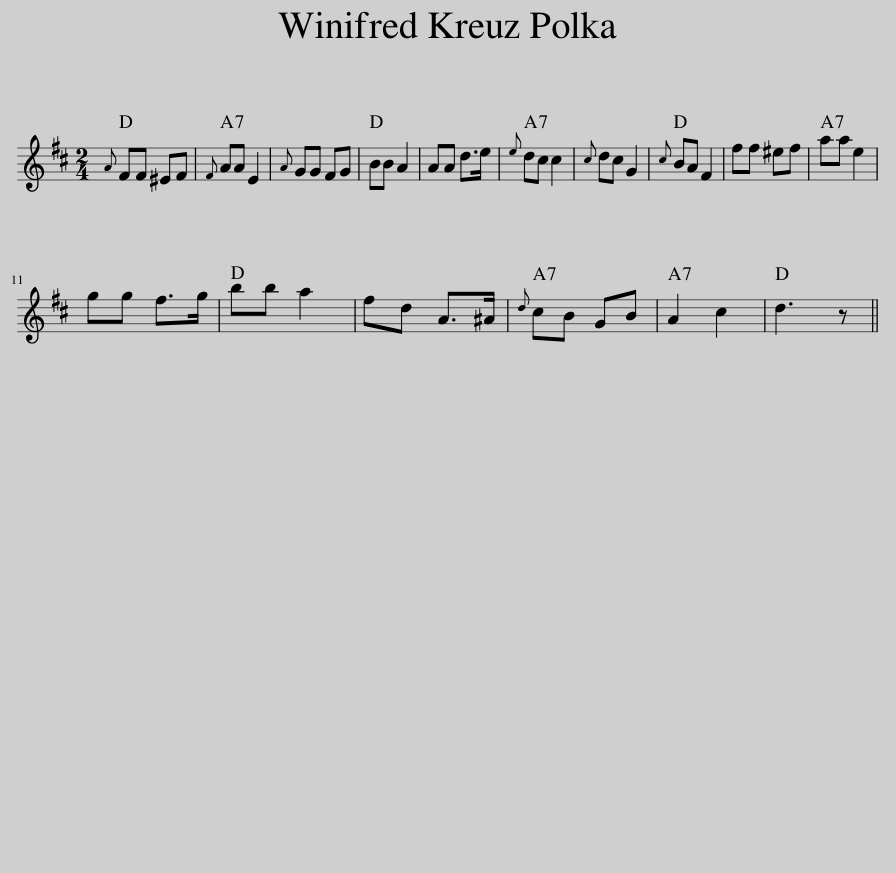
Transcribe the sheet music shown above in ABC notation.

X:1
L:1/8
M:2/4
I:linebreak $
K:D
V:1 treble
V:1
{A} FF ^EF |{F} AA E2 |{A} GG FG | BB A2 | AA d>e | %5
{e} dc c2 |{c} dc G2 |{c} BA F2 | ff ^ef | aa e2 |$ %10
 gg f>g | bb a2 | fd A>^A |{d} cB GB | A2 c2 | %15
 d3 z || %16
